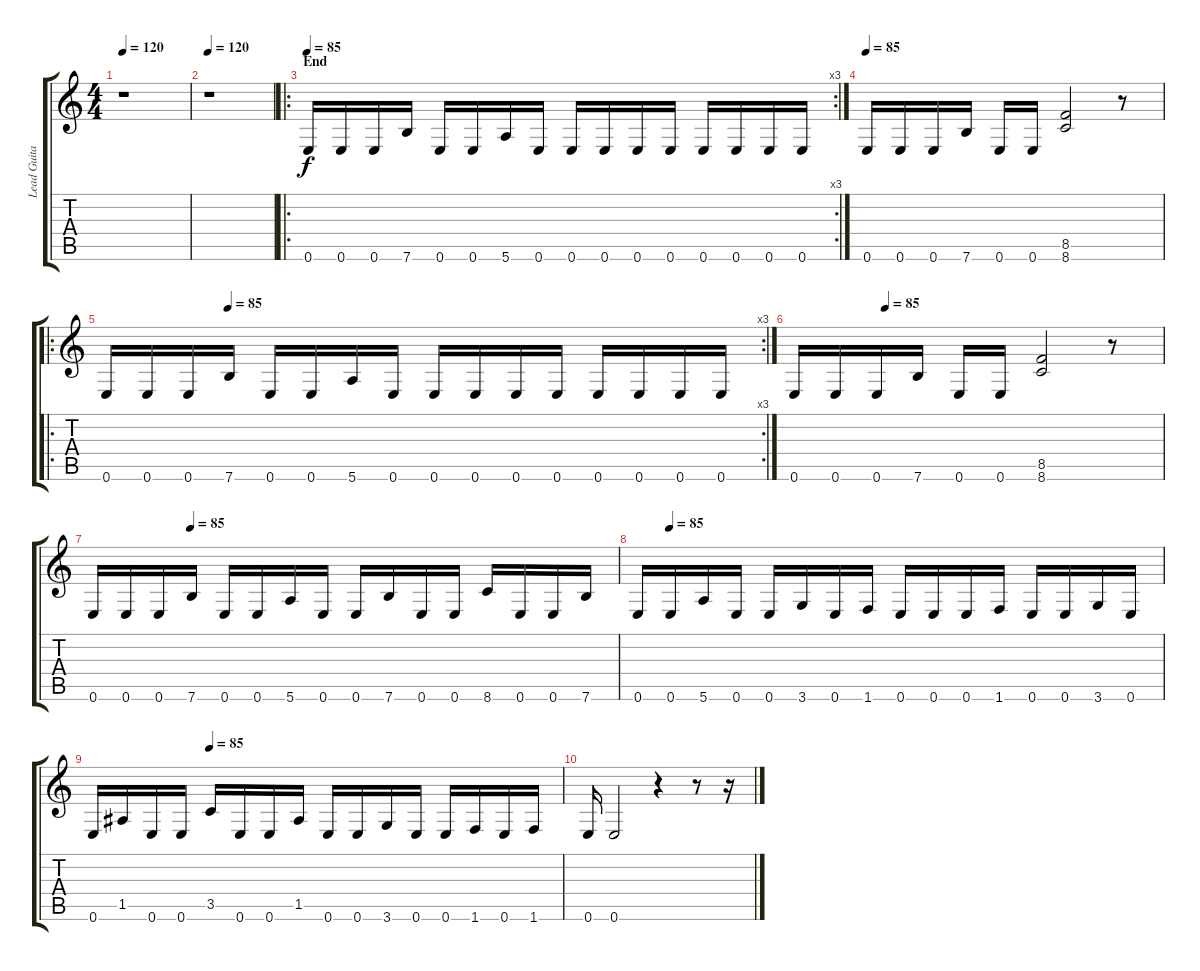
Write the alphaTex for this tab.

\track ("Lead Guitar" "Lead Guita") {instrument distortionguitar}
\staff {score tabs}
\tuning (E4 B3 G3 D3 A2 E2) {hide}
\ts (4 4)
\tempo 120
\clef g2
\ks c
r.1{dy f} |
\tempo 120
r.1 |
\ro
\rc 3
\section ("" "End")
\tempo 85
0.6.16 0.6.16 0.6.16 7.6.16 0.6.16 0.6.16 5.6.16 0.6.16 0.6.16 0.6.16 0.6.16 0.6.16 0.6.16 0.6.16 0.6.16 0.6.16 |
\tempo 85
0.6.16 0.6.16 0.6.16 7.6.16 0.6.16 0.6.16 (8.5 8.6).2 r.8 |
\ro
\rc 3
\tempo (85 0.1875)
0.6.16 0.6.16 0.6.16 7.6.16 0.6.16 0.6.16 5.6.16 0.6.16 0.6.16 0.6.16 0.6.16 0.6.16 0.6.16 0.6.16 0.6.16 0.6.16 |
\tempo (85 0.25)
0.6.16 0.6.16 0.6.16 7.6.16 0.6.16 0.6.16 (8.5 8.6).2 r.8 |
\tempo (85 0.1875)
0.6.16 0.6.16 0.6.16 7.6.16 0.6.16 0.6.16 5.6.16 0.6.16 0.6.16 7.6.16 0.6.16 0.6.16 8.6.16 0.6.16 0.6.16 7.6.16 |
\tempo (85 0.0625)
0.6.16 0.6.16 5.6.16 0.6.16 0.6.16 3.6.16 0.6.16 1.6.16 0.6.16 0.6.16 0.6.16 1.6.16 0.6.16 0.6.16 3.6.16 0.6.16 |
\tempo (85 0.25)
0.6.16 1.5.16 0.6.16 0.6.16 3.5.16 0.6.16 0.6.16 1.5.16 0.6.16 0.6.16 3.6.16 0.6.16 0.6.16 1.6.16 0.6.16 1.6.16 |
0.6.16 0.6.2 r.4 r.8 r.16
